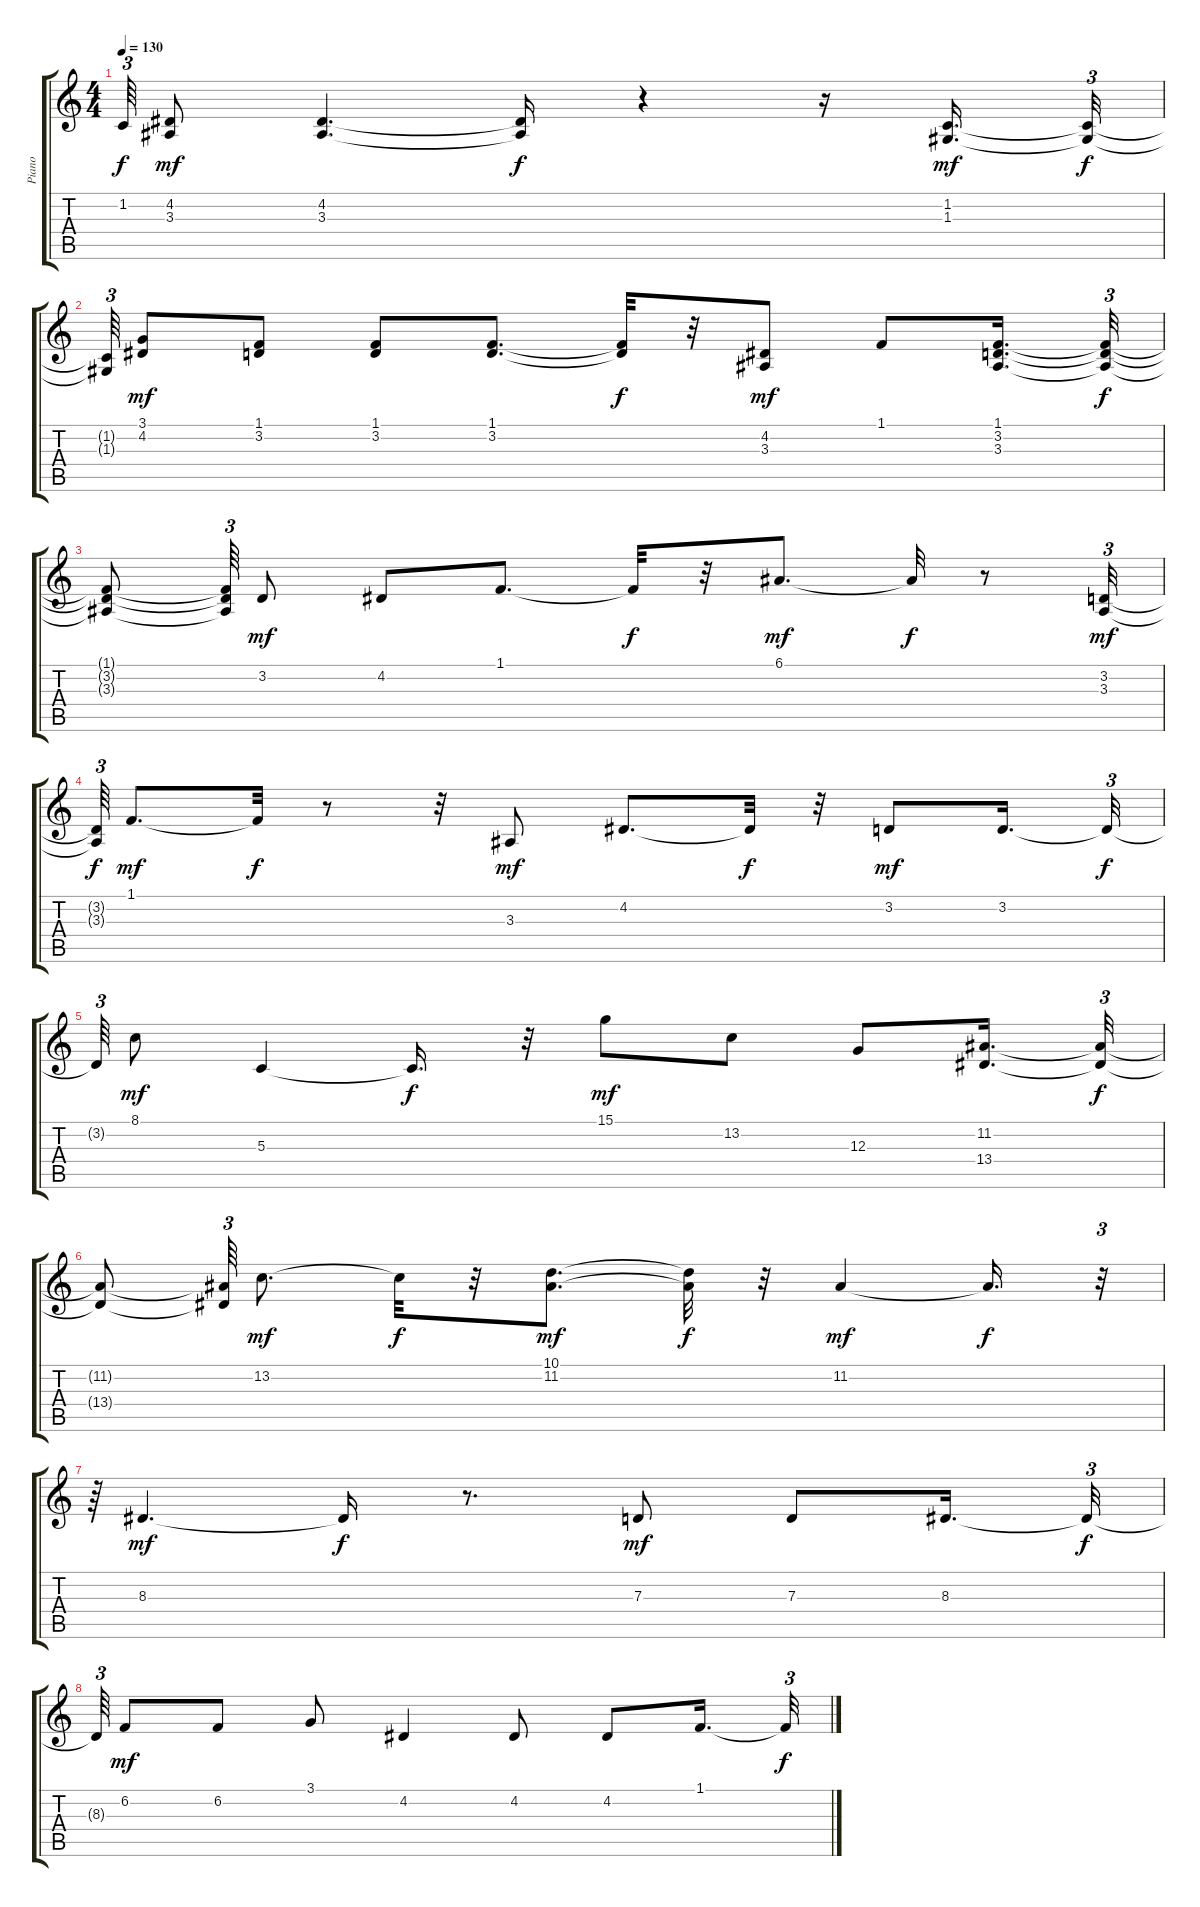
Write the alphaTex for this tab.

\track ("Piano" "Piano") {instrument acousticgrandpiano}
\staff {score tabs}
\tuning (E4 B3 G3 D3 A2 E2) {hide}
\ts (4 4)
\tempo 130
\clef g2
\ks c
1.2{t}.64{tu (3 2) dy f} (4.2 3.3).8{dy mf} (4.2 3.3).4{d} (4.2{t} 3.3{t}).16{dy f} r.4 r.16 (1.2 1.3).16{d dy mf} (1.2{t} 1.3{t}).32{tu (3 2) dy f} |
(1.2{t} 1.3{t}).64{tu (3 2)} (3.1 4.2).8{dy mf} (1.1 3.2).8 (1.1 3.2).8 (1.1 3.2).8{d} (1.1{t} 3.2{t}).32{dy f} r.32 (4.2 3.3).8{dy mf} 1.1.8 (1.1 3.2 3.3).16{d} (1.1{t} 3.2{t} 3.3{t}).32{tu (3 2) dy f} |
(1.1{t} 3.2{t} 3.3{t}).8 (1.1{t} 3.2{t} 3.3{t}).64{tu (3 2)} 3.2.8{dy mf} 4.2.8 1.1.8{d} 1.1{t}.32{dy f} r.32 6.1.8{d dy mf} 6.1{t}.32{dy f} r.8 (3.2 3.3).32{tu (3 2) dy mf} |
(3.2{t} 3.3{t}).64{tu (3 2) dy f} 1.1.8{d dy mf} 1.1{t}.32{dy f} r.8 r.32 3.3.8{dy mf} 4.2.8{d} 4.2{t}.32{dy f} r.32 3.2.8{dy mf} 3.2.16{d} 3.2{t}.32{tu (3 2) dy f} |
3.2{t}.64{tu (3 2)} 8.1.8{dy mf} 5.3.4 5.3{t}.16{d dy f} r.32 15.1.8{dy mf} 13.2.8 12.3.8 (11.2 13.4).16{d} (11.2{t} 13.4{t}).32{tu (3 2) dy f} |
(11.2{t} 13.4{t}).8 (11.2{t} 13.4{t}).64{tu (3 2)} 13.2.8{d dy mf} 13.2{t}.32{dy f} r.32 (10.1 11.2).8{d dy mf} (10.1{t} 11.2{t}).32{dy f} r.32 11.2.4{dy mf} 11.2{t}.16{d dy f} r.32{tu (3 2)} |
r.64{tu (3 2)} 8.3.4{d dy mf} 8.3{t}.16{dy f} r.8{d} 7.3.8{dy mf} 7.3.8 8.3.16{d} 8.3{t}.32{tu (3 2) dy f} |
8.3{t}.64{tu (3 2)} 6.2.8{dy mf} 6.2.8 3.1.8 4.2.4 4.2.8 4.2.8 1.1.16{d} 1.1{t}.32{tu (3 2) dy f}
